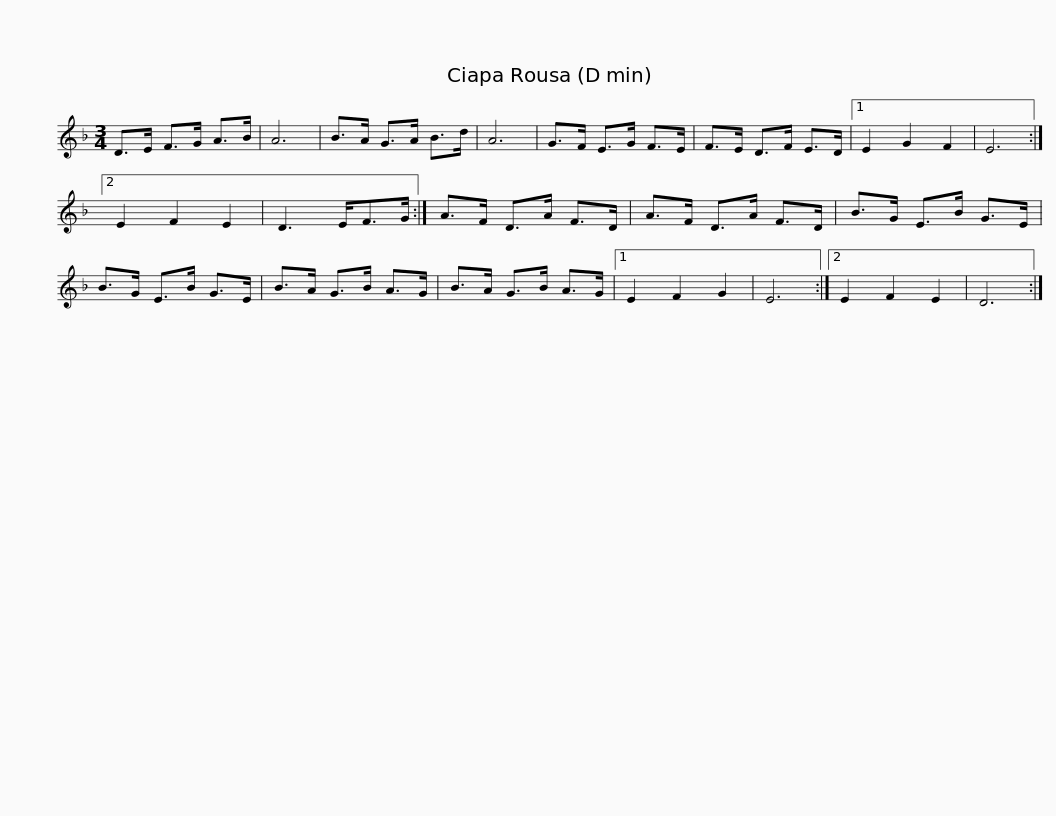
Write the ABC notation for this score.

X:1
L:1/8
M:3/4
I:linebreak $
K:Dmin
V:1 treble
V:1
 D>E F>G A>B | A6 | B>A G>A B>d | A6 | G>F E>G F>E | %5
 F>E D>F E>D |1 E2 G2 F2 | E6 :|2 E2 F2 E2 |$ D3 E<FG/ :| %10
 A>F D>A F>D | A>F D>A F>D | B>G E>B G>E | B>G E>B G>E | B>A G>B A>G |$ %15
 B>A G>B A>G |1 E2 F2 G2 | E6 :|2 E2 F2 E2 | D6 :| %20
